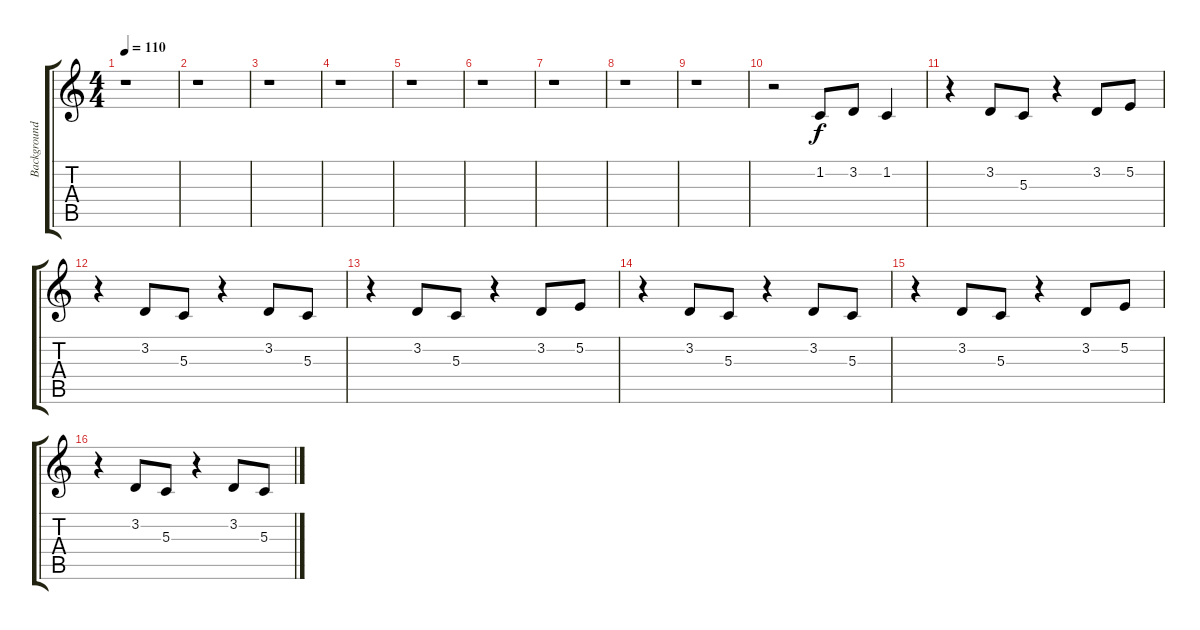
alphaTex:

\track ("Background Vocals" "Background") {instrument rockorgan}
\staff {score tabs}
\tuning (E4 B3 G3 D3 A2 E2) {hide}
\ts (4 4)
\tempo 110
\clef g2
\ks c
r.1{dy f} |
r.1 |
r.1 |
r.1 |
r.1 |
r.1 |
r.1 |
r.1 |
r.1 |
r.2 1.2.8 3.2.8 1.2.4 |
r.4 3.2.8 5.3.8 r.4 3.2.8 5.2.8 |
r.4 3.2.8 5.3.8 r.4 3.2.8 5.3.8 |
r.4 3.2.8 5.3.8 r.4 3.2.8 5.2.8 |
r.4 3.2.8 5.3.8 r.4 3.2.8 5.3.8 |
r.4 3.2.8 5.3.8 r.4 3.2.8 5.2.8 |
r.4 3.2.8 5.3.8 r.4 3.2.8 5.3.8
